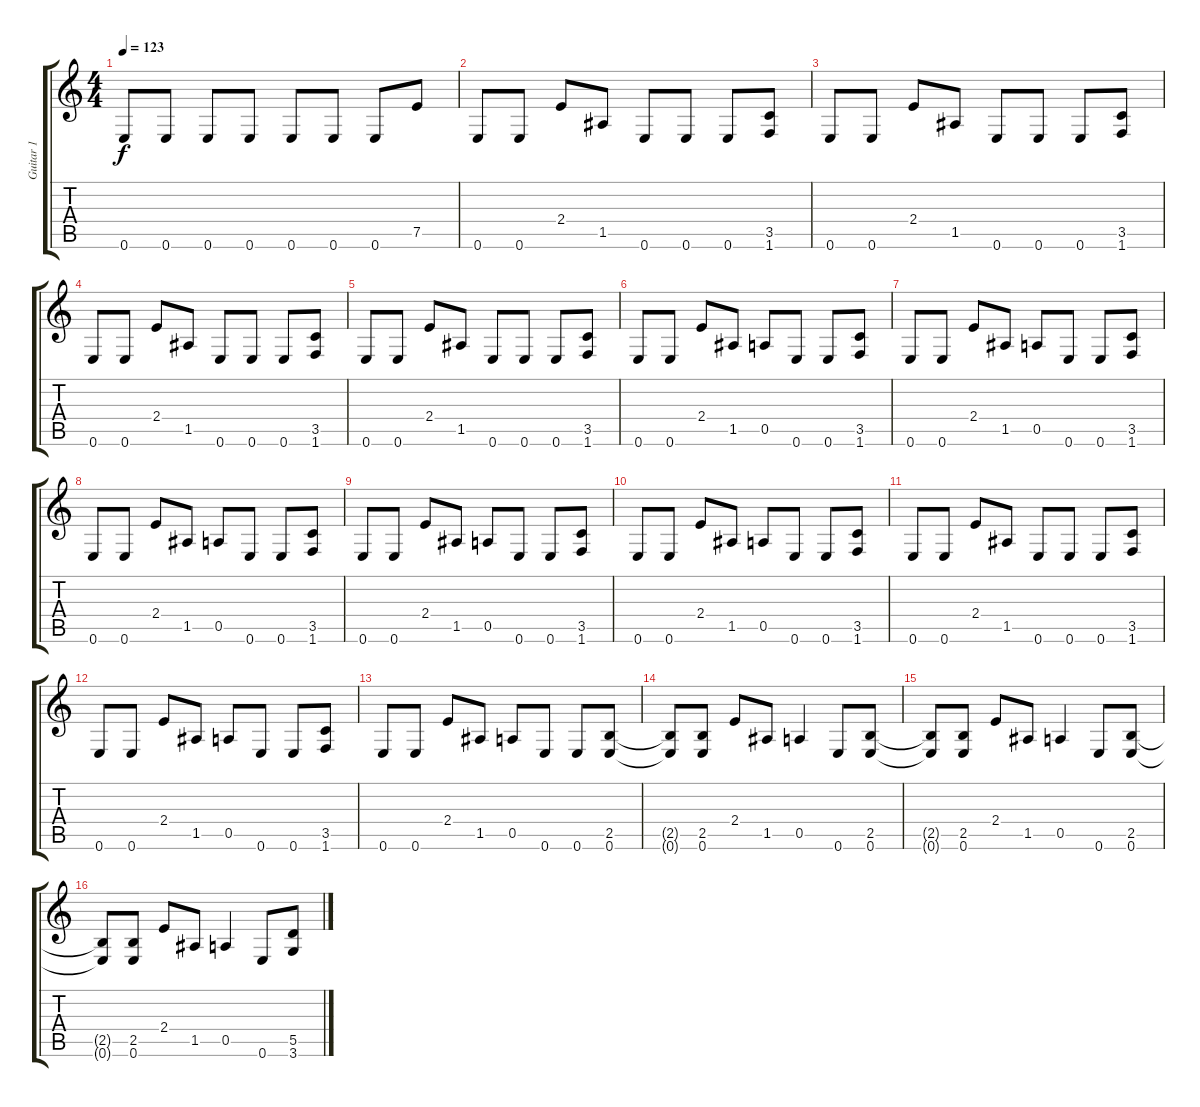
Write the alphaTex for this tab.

\track ("Guitar 1" "Guitar 1") {instrument acousticguitarsteel}
\staff {score tabs}
\tuning (E4 B3 G3 D3 A2 E2) {hide}
\ts (4 4)
\tempo 123
\clef g2
\ks c
0.6.8{dy f} 0.6.8 0.6.8 0.6.8 0.6.8 0.6.8 0.6.8 7.5.8 |
0.6.8 0.6.8 2.4.8 1.5.8 0.6.8 0.6.8 0.6.8 (3.5 1.6).8 |
0.6.8 0.6.8 2.4.8 1.5.8 0.6.8 0.6.8 0.6.8 (3.5 1.6).8 |
0.6.8 0.6.8 2.4.8 1.5.8 0.6.8 0.6.8 0.6.8 (3.5 1.6).8 |
0.6.8 0.6.8 2.4.8 1.5.8 0.6.8 0.6.8 0.6.8 (3.5 1.6).8 |
0.6.8 0.6.8 2.4.8 1.5.8 0.5.8 0.6.8 0.6.8 (3.5 1.6).8 |
0.6.8 0.6.8 2.4.8 1.5.8 0.5.8 0.6.8 0.6.8 (3.5 1.6).8 |
0.6.8 0.6.8 2.4.8 1.5.8 0.5.8 0.6.8 0.6.8 (3.5 1.6).8 |
0.6.8 0.6.8 2.4.8 1.5.8 0.5.8 0.6.8 0.6.8 (3.5 1.6).8 |
0.6.8 0.6.8 2.4.8 1.5.8 0.5.8 0.6.8 0.6.8 (3.5 1.6).8 |
0.6.8 0.6.8 2.4.8 1.5.8 0.6.8 0.6.8 0.6.8 (3.5 1.6).8 |
0.6.8 0.6.8 2.4.8 1.5.8 0.5.8 0.6.8 0.6.8 (3.5 1.6).8 |
0.6.8 0.6.8 2.4.8 1.5.8 0.5.8 0.6.8 0.6.8 (2.5 0.6).8 |
(2.5{t} 0.6{t}).8 (2.5 0.6).8 2.4.8 1.5.8 0.5.4 0.6.8 (2.5 0.6).8 |
(2.5{t} 0.6{t}).8 (2.5 0.6).8 2.4.8 1.5.8 0.5.4 0.6.8 (2.5 0.6).8 |
(2.5{t} 0.6{t}).8 (2.5 0.6).8 2.4.8 1.5.8 0.5.4 0.6.8 (5.5 3.6).8
